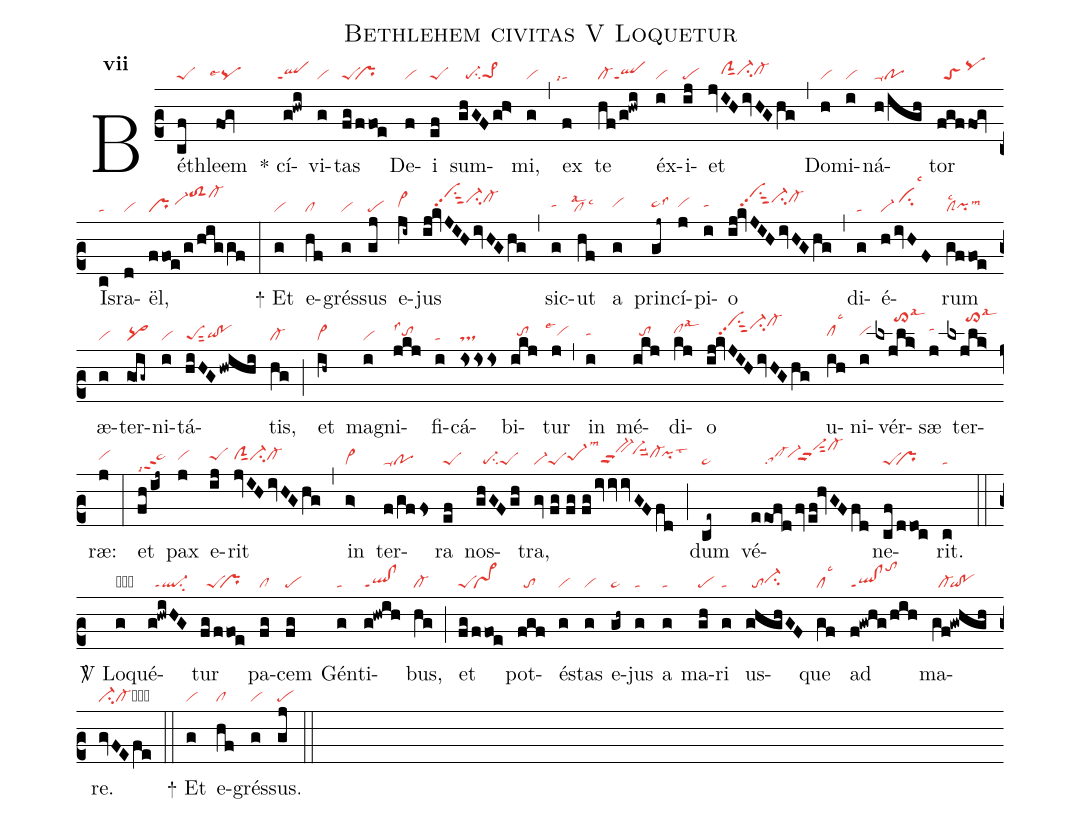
name:Bethlehem civitas V Loquetur;
office-part:re;
mode:7;
nabc-lines:1;
%%
initial-style: 1;
name: Bethleem civitas;
mode: 7;
office-part: Responsorium;
annotation: Resp.;
annotation: vii;
nabc-lines: 1;
%%
(c2) Béth(cf|peS)leem(fog|``pqlse4) <sp>*</sp> cí(g!hwi|``qlppt1)vi(g|vi)tas(fg/ffoe|peS``pr) De(f|vi)i(ef|peS) sum(ghGF/gh>|//pe-su2pe>1hg)mi,(g|vi) (,) ex(f|``talsi4) te(hf/g!hwi|cl-qlppt1) éx(i|vi)i(ij|pe)et(jvIHivHGhg|////clShhsut1ci-hhcl-hh) (,) Do(h|vi)mi(i|vi)ná(h/igh|ta-po)tor(fgffog|//toS/pqhj) Is(c|ta)ra(d|vi)ël,(ffoeg/higgf|pr/vi-hitoS2hlcl-hl) (:) <sp>+</sp> Et(g|vi) e(hf|cl)grés(g|vi)sus(gj|pe) e(ji~|vi>hh)jus(ij!kvJIHivHGhg|////vihlpp2su1sut2ci-hjcl-hj) (,) sic(g|tahh)ut(hf|``cllsal2lsc3) a(g|vihh) prin(gj~|ta>hhlss3)cí(j|vihh)pi(i|tahh)o(ij!kvJIHivHGhg|////vihlpp2su1sut2ci-hjcl-hj) (,) di(g|ta)é(h/ivHF|vi-/cihjlsc3)rum(gffoe|clSlsc2pihglsm3) æ(g|vi)ter(go!ig~|pq>)ni(i|vi)tá(hiHG/hwihi|peSsut2qihg!pohg)tis,(hg|cl-) (;) et(ih~|vi>) ma(i|vi)gni(jkj|tohhlss1)fi(i|ta)cá(isisis|ts)bi(ikj|//tohh)tur(j|``vihhlse1) (,) in(i|tahh) mé(ikj|//tohh)di(kj|clhilsal3)o(ij!kvJIHivHGhg|////vihlpp2su1sut2ci-hkcl-hl) u(ih|clhhlsc3)ni(i|vihh)vér(lxjlk>|//////to>hnlsal3)sæ(j|tahj) ter(lxjlk>|//////to>hnlsal3)ræ:(j|vihh) (:) et(fh/ij~|ta>hhppt2lsi7) pax(j|vihh) e(ij|peShh)rit(jvIHivHGhg|clShhsut1ci-hhcl-hh) (,) in(g>|vi>) ter(f/gffs|ta-po)ra(ef|peS) nos(ghGF/gh|//pe-su2peS)tra,(gv//fg//fg//fgiviviv/GFfd|vi-peSpe-1hhlsm3bv-hkppu2`vi-hjsuu2cl-hi`pihilst3) (;) dum(ce~|ta>) vé(eeof!d/fv/ef!hvGFfd|////sa!cl-`vi-hi`vi-hlppu2sut2cl-hl)ne(cf/ddoc|peS``pr)rit.(c|ta) (::)

<sp>V/</sp> Lo(g|obvi)qué(g!hwiHG|//ql-ppt1su2)tur(fg/ffoe|//peS``pr) pa(fg|cl)cem(fg|pe) Gén(g|ta)ti(g!hwih|ql!clppt1)bus,(hg|cl-) (;) et(fg/ffoe|peS`vs>) pot(fgf|//to)és(g|vi)tas(g|vi) e(gh~|ta>)jus(g|ta) a(g|ta) ma(gh|pe)ri(g|ta) us(ghghGF|//toci-hh)que(gf|cllsc3) ad(f!gwhg/hih|ql!clppt1tohm) ma(gf!gwhgh|//cl-`qi!po)re.(gvFEfe|ci-cl-cb) (::)
<sp>+</sp> Et(g|vi) e(hf|cl)grés(g|vi)sus.(gj|pe) (::)
